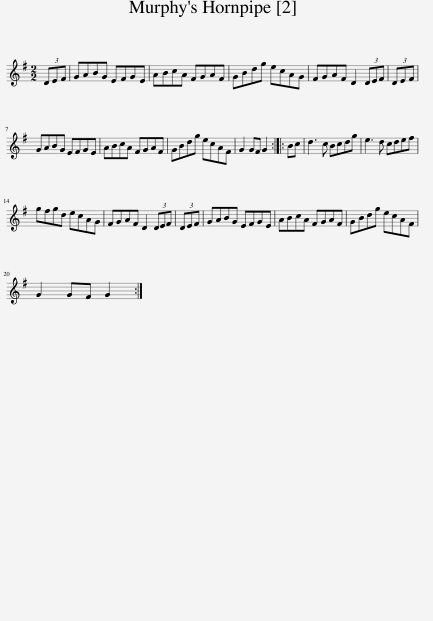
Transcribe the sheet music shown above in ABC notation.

X:1
L:1/8
M:2/2
I:linebreak $
K:G
V:1 treble
V:1
 (3DEF | GABG EFGE | ABcA FGAF | GBdg ecAG | FGAF D2 (3DEF | %5
 (3DEF |$ GABG EFGE | ABcA FGAF | GBdg ecAF | G2 GF G2 :: %10
 Bc | d3 c Bcdg | e3 d cdef |$ gfgd ecAG | FGAF D2 (3DEF | %15
 (3DEF | GABG EFGE | ABcA FGAF | GBdg ecAF |$ G2 GF G2 :| %20
